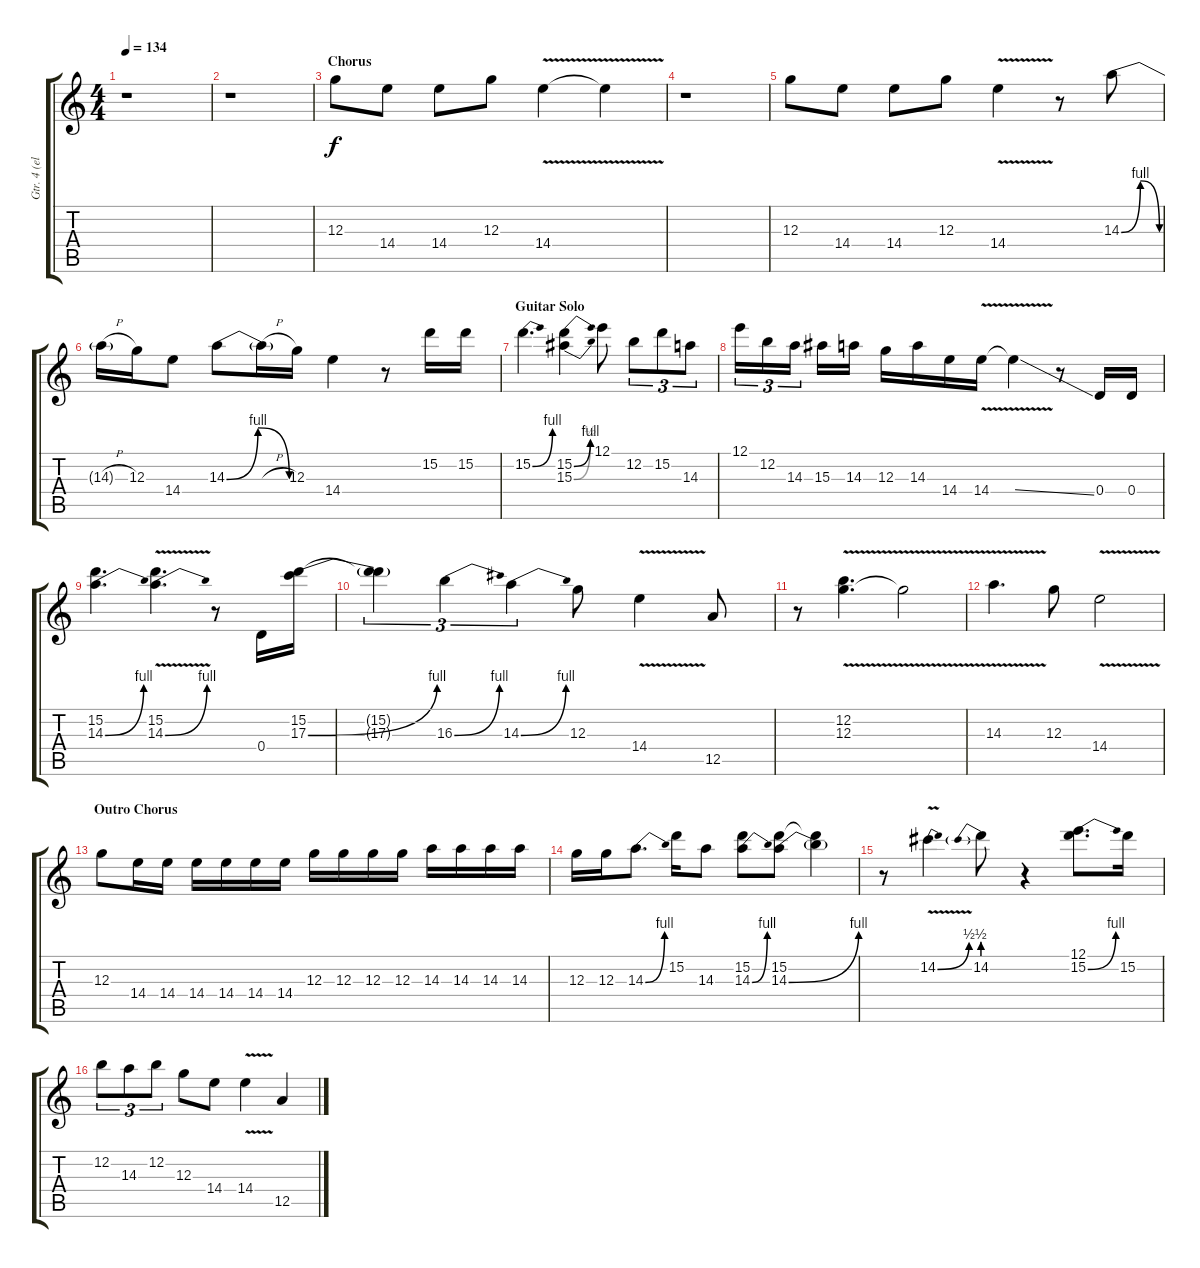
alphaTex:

\track ("Gtr. 4 (elec. w/dist)" "Gtr. 4 (el") {instrument overdrivenguitar}
\staff {score tabs}
\tuning (E4 B3 G3 D3 A2 E2) {hide}
\ts (4 4)
\tempo 134
\clef g2
\ks c
r.1{dy f} |
r.1 |
\section ("" "Chorus")
12.3.8 14.4.8 14.4.8 12.3.8 14.4{v}.4 14.4{t}.4 |
r.1 |
12.3.8 14.4.8 14.4.8 12.3.8 14.4{v}.4 r.8 14.3{be (bendrelease 0 0 40 4 40 4 60 0)}.8 |
14.3{h t}.16 12.3.16 14.4.8 14.3{be (bendrelease 0 0 40 4 40 4 60 0)}.8 14.3{h t}.16 12.3.16 14.4.4 r.8 15.2.16 15.2.16 |
\section ("" "Guitar Solo")
15.2{be (bend 0 0 60 4)}.4{d} (15.2{be (bend 0 0 60 4)} 15.3{be (bend 0 0 60 2)}).4 12.1.8 12.2.8{tu (3 2)} 15.2.8{tu (3 2)} 14.3.8{tu (3 2)} |
12.1.16{tu (3 2)} 12.2.16{tu (3 2)} 14.3.16{tu (3 2)} 15.3.16 14.3.16 12.3.16 14.3.16 14.4.16 14.4{v}.16 14.4{ss t}.4 r.8 0.4.16 0.4.16 |
(15.2 14.3{be (bend 0 0 60 4)}).4{d} (15.2 14.3{be (bend 0 0 60 4) v}).4{d} r.8 0.4.16 (15.2 17.3{be (bend 0 0 60 4)}).16 |
(15.2{t} 17.3{t}).4{tu (3 2)} 16.3{be (bend 0 0 60 4)}.4{tu (3 2)} 14.3{be (bend 0 0 60 4)}.4{tu (3 2)} 12.3.8 14.4{v}.4 12.5.8 |
r.8 (12.2 12.3{v}).4{d} 12.3{t}.2 |
14.3{v}.4{d} 12.3.8 14.4{v}.2 |
\section ("" "Outro Chorus")
12.3.8 14.4.16 14.4.16 14.4.16 14.4.16 14.4.16 14.4.16 12.3.16 12.3.16 12.3.16 12.3.16 14.3.16 14.3.16 14.3.16 14.3.16 |
12.3.16 12.3.16 14.3{be (bend 0 0 60 4)}.8{d} 15.2.16 14.3.8 (15.2 14.3{be (bend 0 0 60 4)}).8 (15.2 14.3{be (bend 0 0 60 4)}).8 (15.2{t} 14.3{t}).4 |
r.8 14.2{be (bend 0 0 60 2) v}.4 14.2{be (prebend 0 2 60 2)}.8 r.4 (12.1 15.2{be (bend 0 0 60 4)}).8{d} 15.2.16 |
12.2.8{tu (3 2)} 14.3.8{tu (3 2)} 12.2.8{tu (3 2)} 12.3.8 14.4.8 14.4{v}.4 12.5.4
